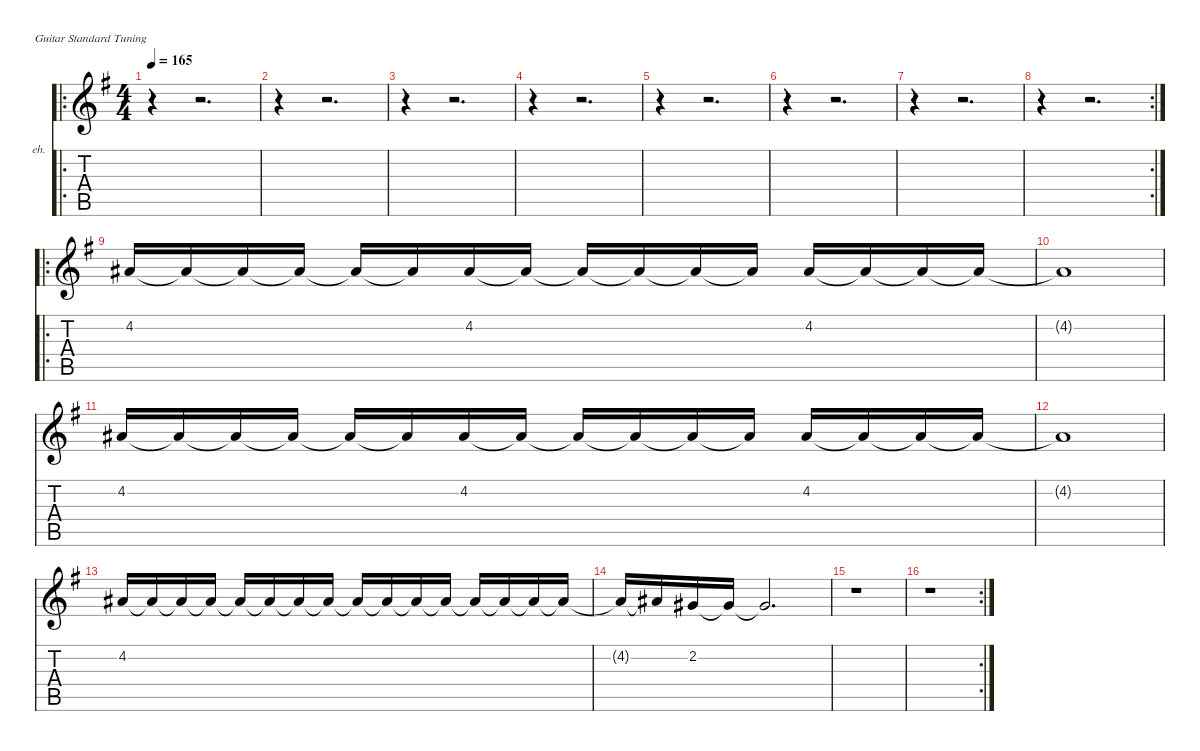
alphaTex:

\defaultSystemsLayout 4
\hideDynamics
\bracketExtendMode nobrackets
\firstSystemTrackNameOrientation horizontal
\otherSystemsTrackNameOrientation horizontal
\track ("Devin Townsend (Vocals)" "eh.") {instrument englishhorn}
\staff {score tabs}
\tuning (E4 B3 G3 D3 A2 E2)
\displaytranspose 7
\ro
\ts (4 4)
\tempo 165
\clef g2
\ks g
r.4{dy f instrument englishhorn beam Down} r.2{d beam Down} |
r.4{beam Down} r.2{d beam Down} |
r.4{beam Down} r.2{d beam Down} |
r.4{beam Down} r.2{d beam Down} |
r.4{beam Down} r.2{d beam Down} |
r.4{beam Down} r.2{d beam Down} |
r.4{beam Down} r.2{d beam Down} |
\rc 2
r.4{beam Down} r.2{d beam Down} |
\ro
4.2{acc #}.16{beam Up} 4.2{t acc #}.16{beam Up} 4.2{t acc #}.16{beam Up} 4.2{t acc #}.16{beam Up} 4.2{t acc #}.16{beam Up} 4.2{t acc #}.16{beam Up} 4.2{acc #}.16{beam Up} 4.2{t acc #}.16{beam Up} 4.2{t acc #}.16{beam Up} 4.2{t acc #}.16{beam Up} 4.2{t acc #}.16{beam Up} 4.2{t acc #}.16{beam Up} 4.2{acc #}.16{beam Up} 4.2{t acc #}.16{beam Up} 4.2{t acc #}.16{beam Up} 4.2{t acc #}.16{beam Up} |
4.2{t acc #}.1{beam Up} |
4.2{acc #}.16{beam Up} 4.2{t acc #}.16{beam Up} 4.2{t acc #}.16{beam Up} 4.2{t acc #}.16{beam Up} 4.2{t acc #}.16{beam Up} 4.2{t acc #}.16{beam Up} 4.2{acc #}.16{beam Up} 4.2{t acc #}.16{beam Up} 4.2{t acc #}.16{beam Up} 4.2{t acc #}.16{beam Up} 4.2{t acc #}.16{beam Up} 4.2{t acc #}.16{beam Up} 4.2{acc #}.16{beam Up} 4.2{t acc #}.16{beam Up} 4.2{t acc #}.16{beam Up} 4.2{t acc #}.16{beam Up} |
4.2{t acc #}.1{beam Up} |
4.2{acc #}.16{beam Up} 4.2{t acc #}.16{beam Up} 4.2{t acc #}.16{beam Up} 4.2{t acc #}.16{beam Up} 4.2{t acc #}.16{beam Up} 4.2{t acc #}.16{beam Up} 4.2{t acc #}.16{beam Up} 4.2{t acc #}.16{beam Up} 4.2{t acc #}.16{beam Up} 4.2{t acc #}.16{beam Up} 4.2{t acc #}.16{beam Up} 4.2{t acc #}.16{beam Up} 4.2{t acc #}.16{beam Up} 4.2{t acc #}.16{beam Up} 4.2{t acc #}.16{beam Up} 4.2{t acc #}.16{beam Up} |
4.2{t acc #}.16{beam Up} 4.2{t acc #}.16{beam Up} 2.2{acc #}.16{beam Up} 2.2{t acc #}.16{beam Up} 2.2{t acc #}.2{d beam Up} |
r.1{beam Down} |
\rc 2
r.1{beam Down}
